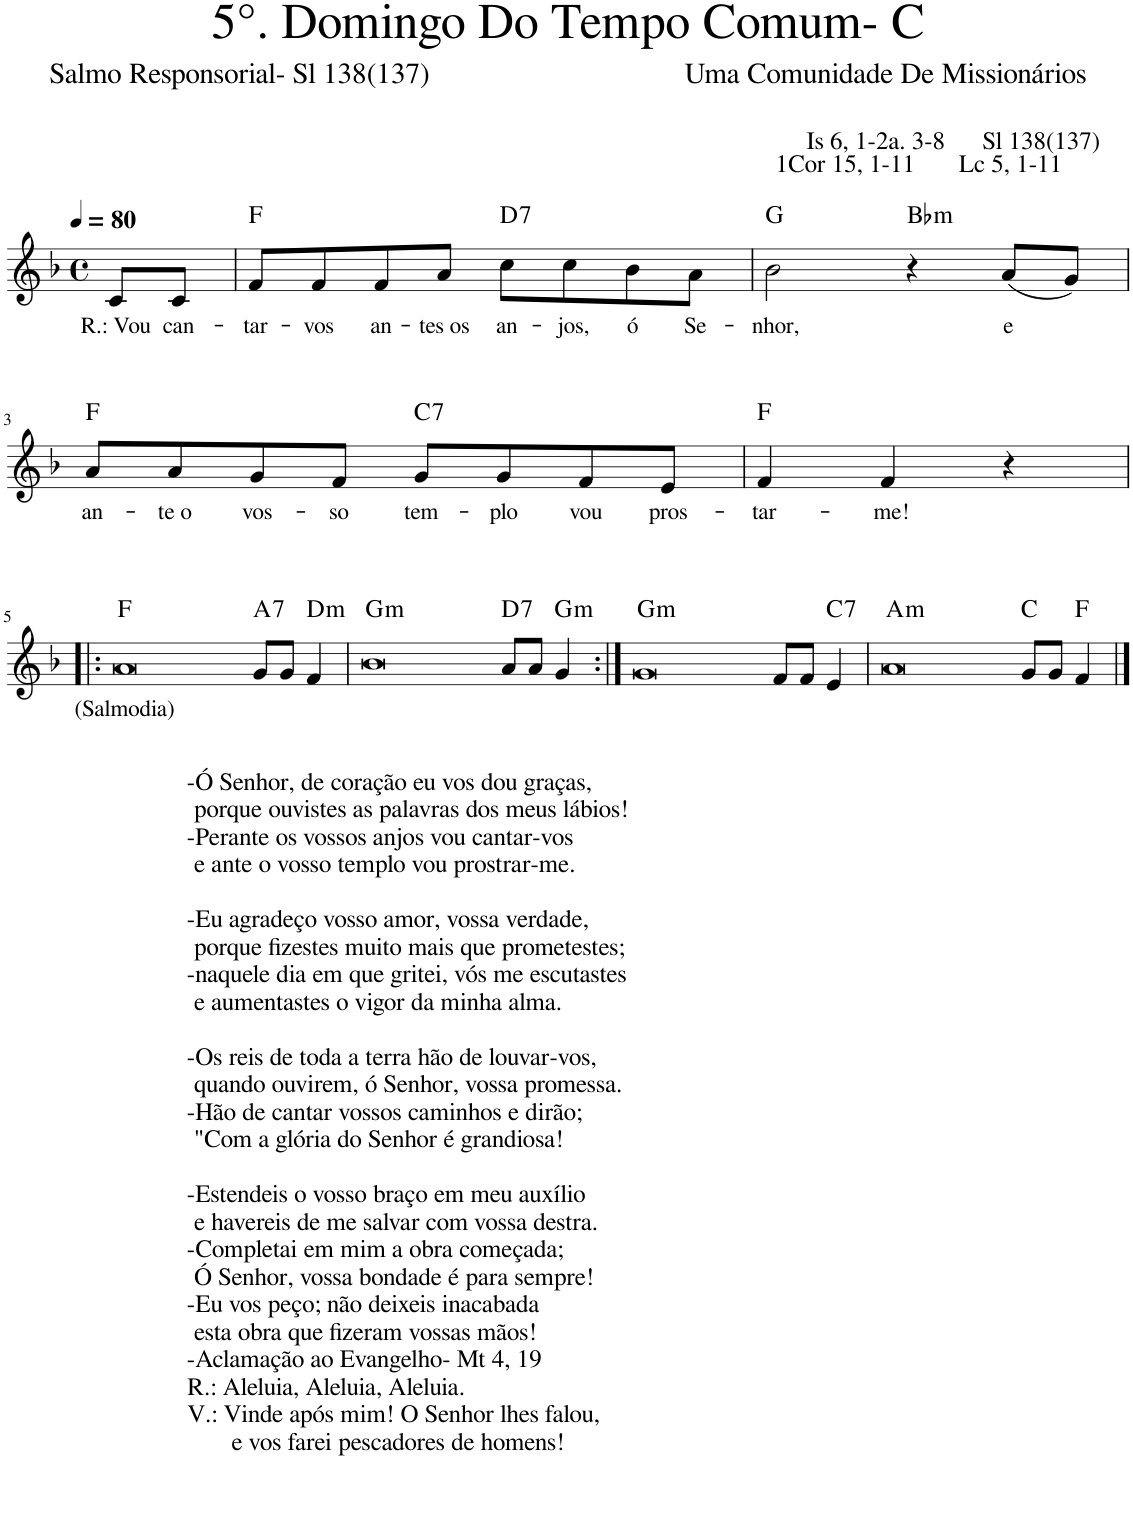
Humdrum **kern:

**kern	**text	**harte
*part1	*part1	*part1
*staff1	*staff1	*
*I"Voz	*	*
*I'Vo.	*	*
*clefG2	*	*
*k[b-]	*	*
*M4/4	*	*
*met(c)	*	*
*MM80	*	*
=	=	=
!	!LO:LY:b	!
8c/L	R.: Vou	.
!	!LO:LY:b	!
8c/J	can-	.
=1	=1	=1
!	!LO:LY:b	!
8f/L	-tar-	F:maj
!	!LO:LY:b	!
8f/	-vos	.
!	!LO:LY:b	!
8f/	an-	.
!	!LO:LY:b	!
8a/J	-tes os	.
!	!LO:LY:b	!LO:H:kt=7
8cc\L	an-	D:7
!	!LO:LY:b	!
8cc\	-jos,	.
!	!LO:LY:b	!
8b-\	ó	.
!	!LO:LY:b	!
8a\J	Se-	.
=2	=2	=2
!	!LO:LY:b	!
2b-\	-nhor,	G:maj
!	!	!LO:H:kt=m
4r	.	Bb:min
!	!LO:LY:b	!
(8a/L	e	.
8g/J)	.	.
!!LO:LB:g=z
=3	=3	=3
!	!LO:LY:b	!
8a/L	an-	F:maj
!	!LO:LY:b	!
8a/	-te o	.
!	!LO:LY:b	!
8g/	vos-	.
!	!LO:LY:b	!
8f/J	-so	.
!	!LO:LY:b	!LO:H:kt=7
8g/L	tem-	C:7
!	!LO:LY:b	!
8g/	-plo	.
!	!LO:LY:b	!
8f/	vou	.
!	!LO:LY:b	!
8e/J	pros-	.
=4	=4	=4
!	!LO:LY:b	!
4f/	-tar-	F:maj
!	!LO:LY:b	!
4f/	-me!	.
4r	.	.
!!LO:LB:g=z
=5!|:	=5!|:	=5!|:
!LO:TX:b:t=-Ó Senhor, de coração eu vos dou graças,	!	!
!LO:TX:b:t=porque ouvistes as palavras dos meus lábios!	!	!
!LO:TX:b:t=-Perante os vossos anjos vou cantar-vos	!	!
!LO:TX:b:t=e ante o vosso templo vou prostrar-me.	!	!
!LO:TX:b:t=-Eu agradeço vosso amor, vossa verdade,	!	!
!LO:TX:b:t=porque fizestes muito mais que prometestes;	!	!
!LO:TX:b:t=-naquele dia em que gritei, vós me escutastes	!	!
!LO:TX:b:t=e aumentastes o vigor da minha alma.	!	!
!LO:TX:b:t=-Os reis de toda a terra hão de louvar-vos,	!	!
!LO:TX:b:t=quando ouvirem, ó Senhor, vossa promessa.	!	!
!LO:TX:b:t=-Hão de cantar vossos caminhos e dirão;	!	!
!LO:TX:b:t="Com a glória do Senhor é grandiosa!	!	!
!LO:TX:b:t=-Estendeis o vosso braço em meu auxílio	!	!
!LO:TX:b:t=e havereis de me salvar com vossa destra.	!	!
!LO:TX:b:t=-Completai em mim a obra começada;	!	!
!LO:TX:b:t=Ó Senhor, vossa bondade é para sempre!	!	!
!LO:TX:b:t=-Eu vos peço; não deixeis inacabada	!	!
!LO:TX:b:t=esta obra que fizeram vossas mãos!	!	!
!LO:TX:b:t=-Aclamação ao Evangelho- Mt 4, 19	!	!
!LO:TX:b:t=R.&colon; Aleluia, Aleluia, Aleluia.	!	!
!LO:TX:b:t=V.&colon; Vinde após mim! O Senhor lhes falou,	!	!
!LO:TX:b:t=e vos farei pescadores de homens!	!	!
!	!LO:LY:b	!
[1a	(Salmodia)	F:maj
1ryy	.	.
!	!	!LO:H:kt=7
8g/L	.	A:7
8g/J	.	.
!	!	!LO:H:kt=m
4f/	.	D:min
=6	=6	=6
!	!	!LO:H:kt=m
[1b-	.	G:min
1a]	.	.
!	!	!LO:H:kt=7
8a/L	.	D:7
8a/J	.	.
!	!	!LO:H:kt=m
4g/	.	G:min
=7:|!	=7:|!	=7:|!
!	!	!LO:H:kt=m
[1g	.	G:min
1b-]	.	.
8f/L	.	.
8f/J	.	.
!	!	!LO:H:kt=7
4e/	.	C:7
=8	=8	=8
!	!	!LO:H:kt=m
[1a	.	A:min
1g]	.	.
8g/L	.	C:maj
8g/J	.	.
4f/	.	F:maj
==9	==9	==9
1a]	.	.
=	=	=
*-	*-	*-
